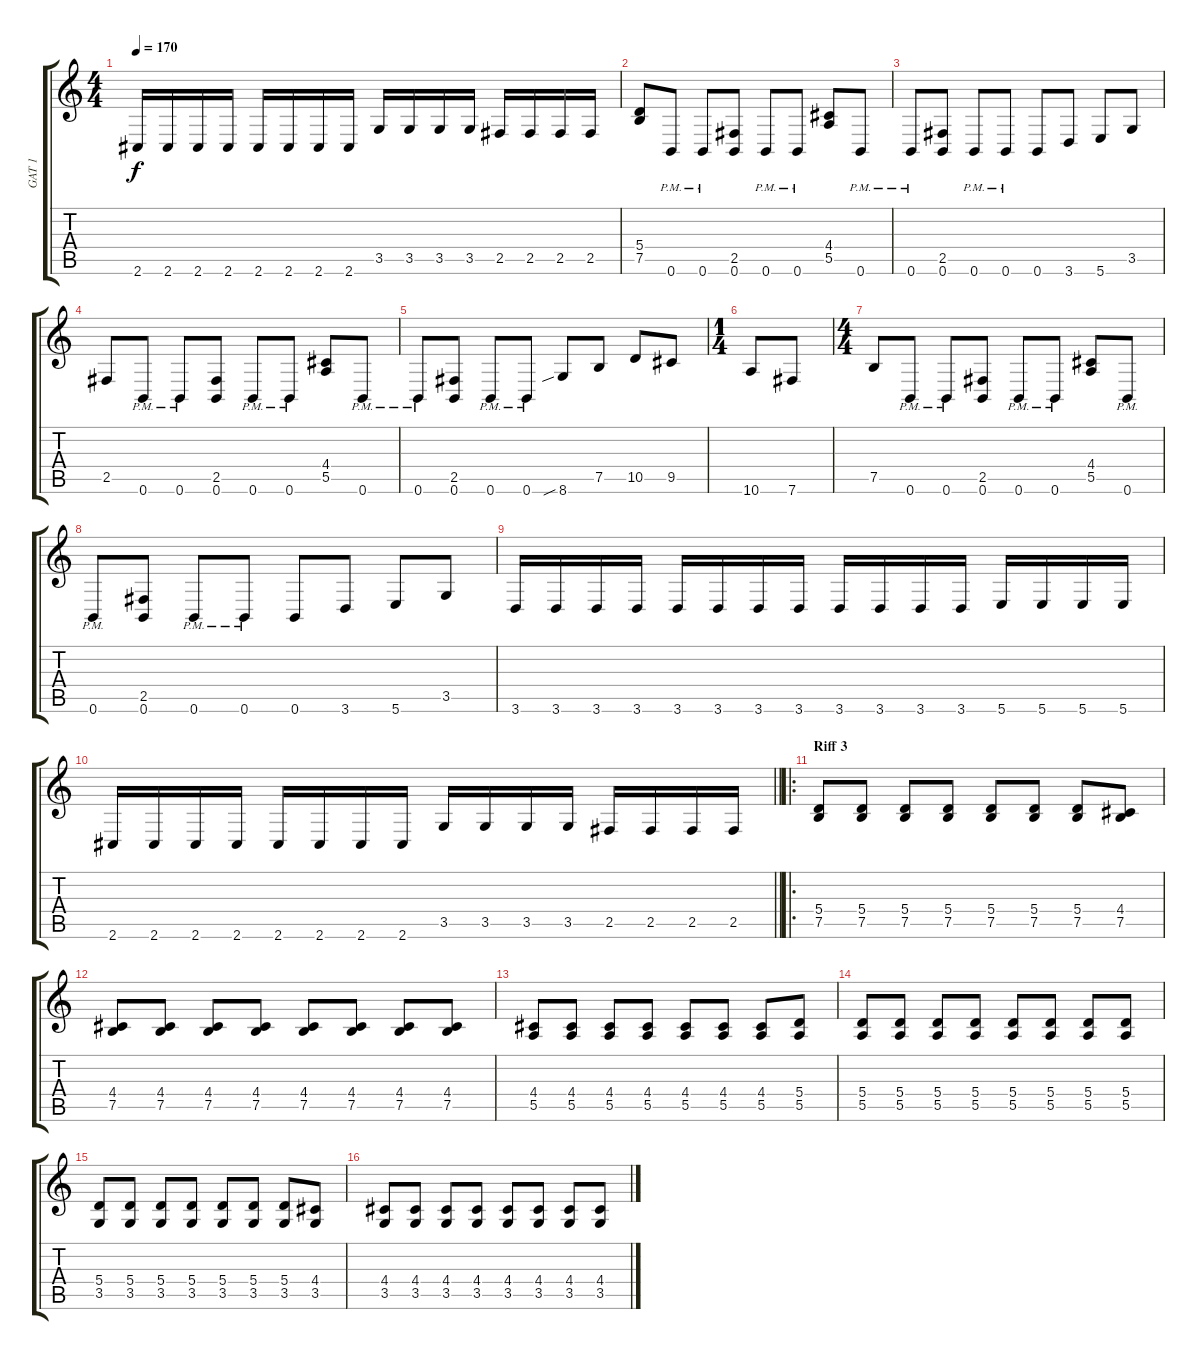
\track ("GAT 1" "GAT 1") {instrument distortionguitar}
\staff {score tabs}
\tuning (B3 Gb3 D3 A2 E2 B1) {hide}
\ts (4 4)
\tempo 170
\clef g2
\ks c
2.6.16{dy f} 2.6.16 2.6.16 2.6.16 2.6.16 2.6.16 2.6.16 2.6.16 3.5.16 3.5.16 3.5.16 3.5.16 2.5.16 2.5.16 2.5.16 2.5.16 |
(5.4 7.5).8 0.6{pm}.8 0.6{pm}.8 (2.5 0.6).8 0.6{pm}.8 0.6{pm}.8 (4.4 5.5).8 0.6{pm}.8 |
0.6{pm}.8 (2.5 0.6).8 0.6{pm}.8 0.6{pm}.8 0.6.8 3.6.8 5.6.8 3.5.8 |
2.5.8 0.6{pm}.8 0.6{pm}.8 (2.5 0.6).8 0.6{pm}.8 0.6{pm}.8 (4.4 5.5).8 0.6{pm}.8 |
0.6{pm}.8 (2.5 0.6).8 0.6{pm}.8 0.6{pm}.8 8.6{sib}.8 7.5.8 10.5.8 9.5.8 |
\ts (1 4)
10.6.8 7.6.8 |
\ts (4 4)
7.5.8 0.6{pm}.8 0.6{pm}.8 (2.5 0.6).8 0.6{pm}.8 0.6{pm}.8 (4.4 5.5).8 0.6{pm}.8 |
0.6{pm}.8 (2.5 0.6).8 0.6{pm}.8 0.6{pm}.8 0.6.8 3.6.8 5.6.8 3.5.8 |
3.6.16 3.6.16 3.6.16 3.6.16 3.6.16 3.6.16 3.6.16 3.6.16 3.6.16 3.6.16 3.6.16 3.6.16 5.6.16 5.6.16 5.6.16 5.6.16 |
\barLineRight lightlight
2.6.16 2.6.16 2.6.16 2.6.16 2.6.16 2.6.16 2.6.16 2.6.16 3.5.16 3.5.16 3.5.16 3.5.16 2.5.16 2.5.16 2.5.16 2.5.16 |
\ro
\section ("" "Riff 3")
(5.4 7.5).8 (5.4 7.5).8 (5.4 7.5).8 (5.4 7.5).8 (5.4 7.5).8 (5.4 7.5).8 (5.4 7.5).8 (4.4 7.5).8 |
(4.4 7.5).8 (4.4 7.5).8 (4.4 7.5).8 (4.4 7.5).8 (4.4 7.5).8 (4.4 7.5).8 (4.4 7.5).8 (4.4 7.5).8 |
(4.4 5.5).8 (4.4 5.5).8 (4.4 5.5).8 (4.4 5.5).8 (4.4 5.5).8 (4.4 5.5).8 (4.4 5.5).8 (5.4 5.5).8 |
(5.4 5.5).8 (5.4 5.5).8 (5.4 5.5).8 (5.4 5.5).8 (5.4 5.5).8 (5.4 5.5).8 (5.4 5.5).8 (5.4 5.5).8 |
(5.4 3.5).8 (5.4 3.5).8 (5.4 3.5).8 (5.4 3.5).8 (5.4 3.5).8 (5.4 3.5).8 (5.4 3.5).8 (4.4 3.5).8 |
(4.4 3.5).8 (4.4 3.5).8 (4.4 3.5).8 (4.4 3.5).8 (4.4 3.5).8 (4.4 3.5).8 (4.4 3.5).8 (4.4 3.5).8
